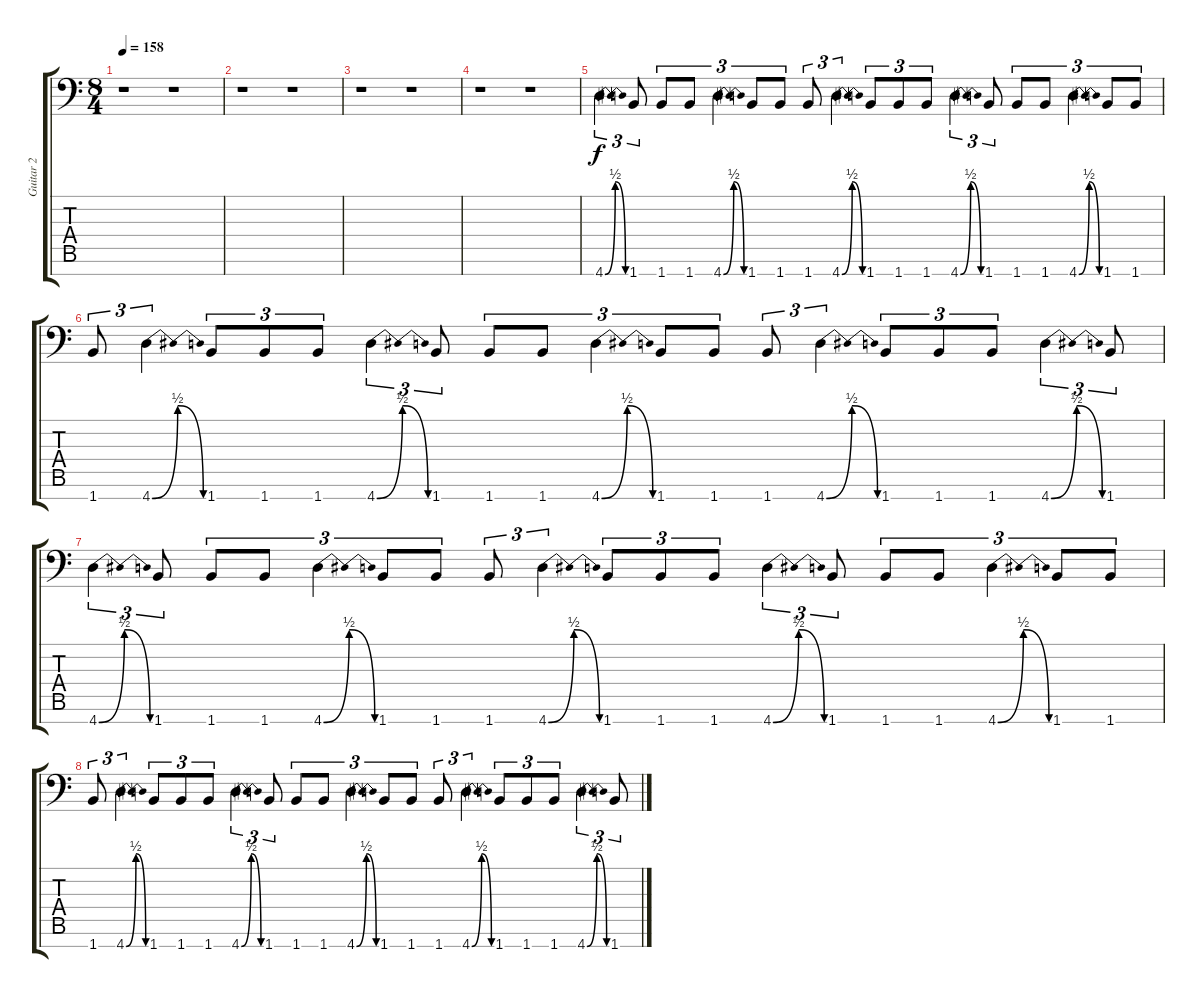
\track ("Guitar 2" "Guitar 2") {instrument distortionguitar}
\staff {score tabs}
\tuning (Eb4 Bb3 Gb3 Db3 Ab2 Eb2 Bb1) {hide}
\ts (8 4)
\tempo 158
\clef f4
\ks c
r.1{dy f} r.1 |
r.1 r.1 |
r.1 r.1 |
r.1 r.1 |
4.7{be (bendrelease 0 0 30 2 30 2 60 0)}.4{tu (3 2)} 1.7.8{tu (3 2)} 1.7.8{tu (3 2)} 1.7.8{tu (3 2)} 4.7{be (bendrelease 0 0 30 2 30 2 60 0)}.4{tu (3 2)} 1.7.8{tu (3 2)} 1.7.8{tu (3 2)} 1.7.8{tu (3 2)} 4.7{be (bendrelease 0 0 30 2 30 2 60 0)}.4{tu (3 2)} 1.7.8{tu (3 2)} 1.7.8{tu (3 2)} 1.7.8{tu (3 2)} 4.7{be (bendrelease 0 0 30 2 30 2 60 0)}.4{tu (3 2)} 1.7.8{tu (3 2)} 1.7.8{tu (3 2)} 1.7.8{tu (3 2)} 4.7{be (bendrelease 0 0 30 2 30 2 60 0)}.4{tu (3 2)} 1.7.8{tu (3 2)} 1.7.8{tu (3 2)} |
1.7.8{tu (3 2)} 4.7{be (bendrelease 0 0 30 2 30 2 60 0)}.4{tu (3 2)} 1.7.8{tu (3 2)} 1.7.8{tu (3 2)} 1.7.8{tu (3 2)} 4.7{be (bendrelease 0 0 30 2 30 2 60 0)}.4{tu (3 2)} 1.7.8{tu (3 2)} 1.7.8{tu (3 2)} 1.7.8{tu (3 2)} 4.7{be (bendrelease 0 0 30 2 30 2 60 0)}.4{tu (3 2)} 1.7.8{tu (3 2)} 1.7.8{tu (3 2)} 1.7.8{tu (3 2)} 4.7{be (bendrelease 0 0 30 2 30 2 60 0)}.4{tu (3 2)} 1.7.8{tu (3 2)} 1.7.8{tu (3 2)} 1.7.8{tu (3 2)} 4.7{be (bendrelease 0 0 30 2 30 2 60 0)}.4{tu (3 2)} 1.7.8{tu (3 2)} |
4.7{be (bendrelease 0 0 30 2 30 2 60 0)}.4{tu (3 2)} 1.7.8{tu (3 2)} 1.7.8{tu (3 2)} 1.7.8{tu (3 2)} 4.7{be (bendrelease 0 0 30 2 30 2 60 0)}.4{tu (3 2)} 1.7.8{tu (3 2)} 1.7.8{tu (3 2)} 1.7.8{tu (3 2)} 4.7{be (bendrelease 0 0 30 2 30 2 60 0)}.4{tu (3 2)} 1.7.8{tu (3 2)} 1.7.8{tu (3 2)} 1.7.8{tu (3 2)} 4.7{be (bendrelease 0 0 30 2 30 2 60 0)}.4{tu (3 2)} 1.7.8{tu (3 2)} 1.7.8{tu (3 2)} 1.7.8{tu (3 2)} 4.7{be (bendrelease 0 0 30 2 30 2 60 0)}.4{tu (3 2)} 1.7.8{tu (3 2)} 1.7.8{tu (3 2)} |
1.7.8{tu (3 2)} 4.7{be (bendrelease 0 0 30 2 30 2 60 0)}.4{tu (3 2)} 1.7.8{tu (3 2)} 1.7.8{tu (3 2)} 1.7.8{tu (3 2)} 4.7{be (bendrelease 0 0 30 2 30 2 60 0)}.4{tu (3 2)} 1.7.8{tu (3 2)} 1.7.8{tu (3 2)} 1.7.8{tu (3 2)} 4.7{be (bendrelease 0 0 30 2 30 2 60 0)}.4{tu (3 2)} 1.7.8{tu (3 2)} 1.7.8{tu (3 2)} 1.7.8{tu (3 2)} 4.7{be (bendrelease 0 0 30 2 30 2 60 0)}.4{tu (3 2)} 1.7.8{tu (3 2)} 1.7.8{tu (3 2)} 1.7.8{tu (3 2)} 4.7{be (bendrelease 0 0 30 2 30 2 60 0)}.4{tu (3 2)} 1.7.8{tu (3 2)}
